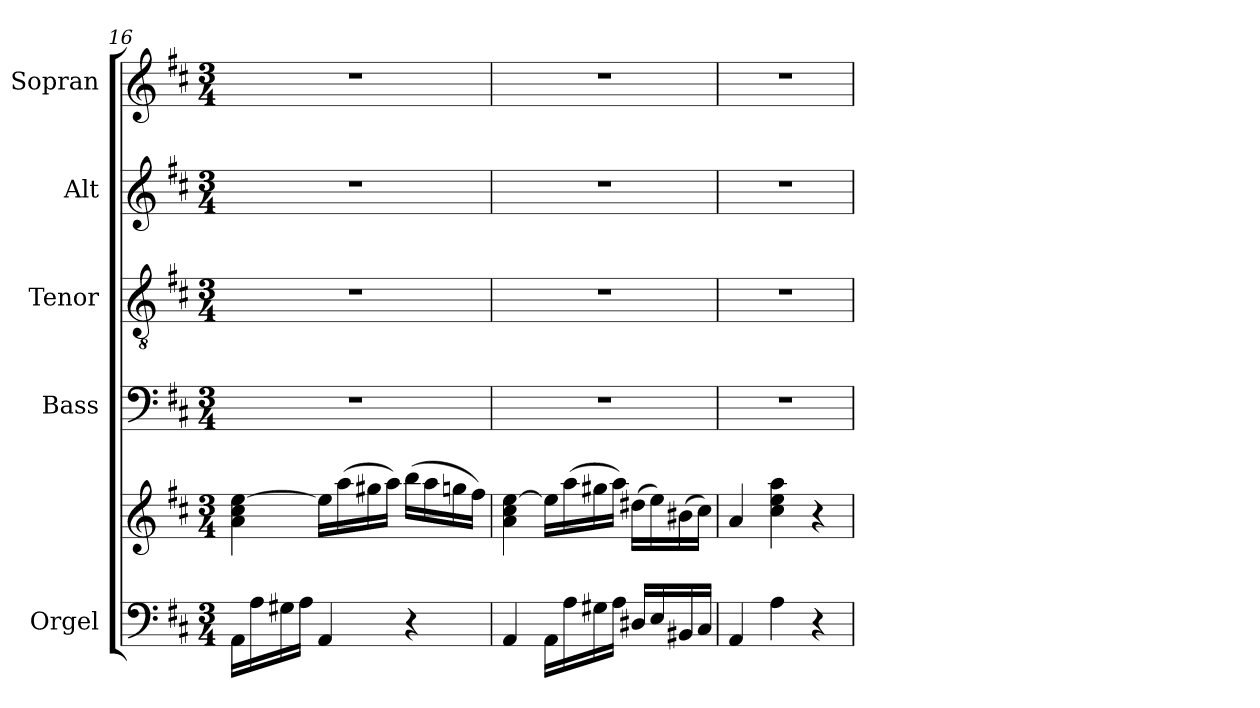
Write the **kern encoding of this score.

**kern	**kern	**kern	**kern	**kern	**kern
*part5	*part5	*part4	*part3	*part2	*part1
*staff6	*staff5	*staff4	*staff3	*staff2	*staff1
*I"Orgel	*	*I"Bass	*I"Tenor	*I"Alt	*I"Sopran
*I'Org.	*	*I'B.	*I'T.	*I'A.	*I'S.
!!LO:LB:g=z
*clefF4	*clefG2	*clefF4	*clefGv2	*clefG2	*clefG2
*k[f#c#]	*k[f#c#]	*k[f#c#]	*k[f#c#]	*k[f#c#]	*k[f#c#]
*D:	*D:	*D:	*D:	*D:	*D:
*M3/4	*M3/4	*M3/4	*M3/4	*M3/4	*M3/4
=16	=16	=16	=16	=16	=16
16AA\LL	4a\ 4cc#\ [4ee\	2.r	2.r	2.r	2.r
16A\	.	.	.	.	.
16G#X\	.	.	.	.	.
16A\JJ	.	.	.	.	.
4AA/	16ee\LL]	.	.	.	.
.	(>16aa\	.	.	.	.
.	16gg#X\	.	.	.	.
.	16aa\JJ)	.	.	.	.
4r	(>16bb\LL	.	.	.	.
.	16aa\	.	.	.	.
.	16ggn\	.	.	.	.
.	16ff#\JJ)	.	.	.	.
=17	=17	=17	=17	=17	=17
4AA/	4a\ 4cc#\ [4ee\	2.r	2.r	2.r	2.r
16AA\LL	16ee\LL]	.	.	.	.
16A\	(>16aa\	.	.	.	.
16G#X\	16gg#X\	.	.	.	.
16A\JJ	16aa\JJ)	.	.	.	.
16D#X/LL	(>16dd#X\LL	.	.	.	.
16E/	16ee\)	.	.	.	.
16BB#X/	(>16b#X\	.	.	.	.
16C#/JJ	16cc#\JJ)	.	.	.	.
=18	=18	=18	=18	=18	=18
4AA/	4a/	2.r	2.r	2.r	2.r
4A\	4cc#\ 4ee\ 4aa\	.	.	.	.
4r	4r	.	.	.	.
=	=	=	=	=	=
*-	*-	*-	*-	*-	*-
